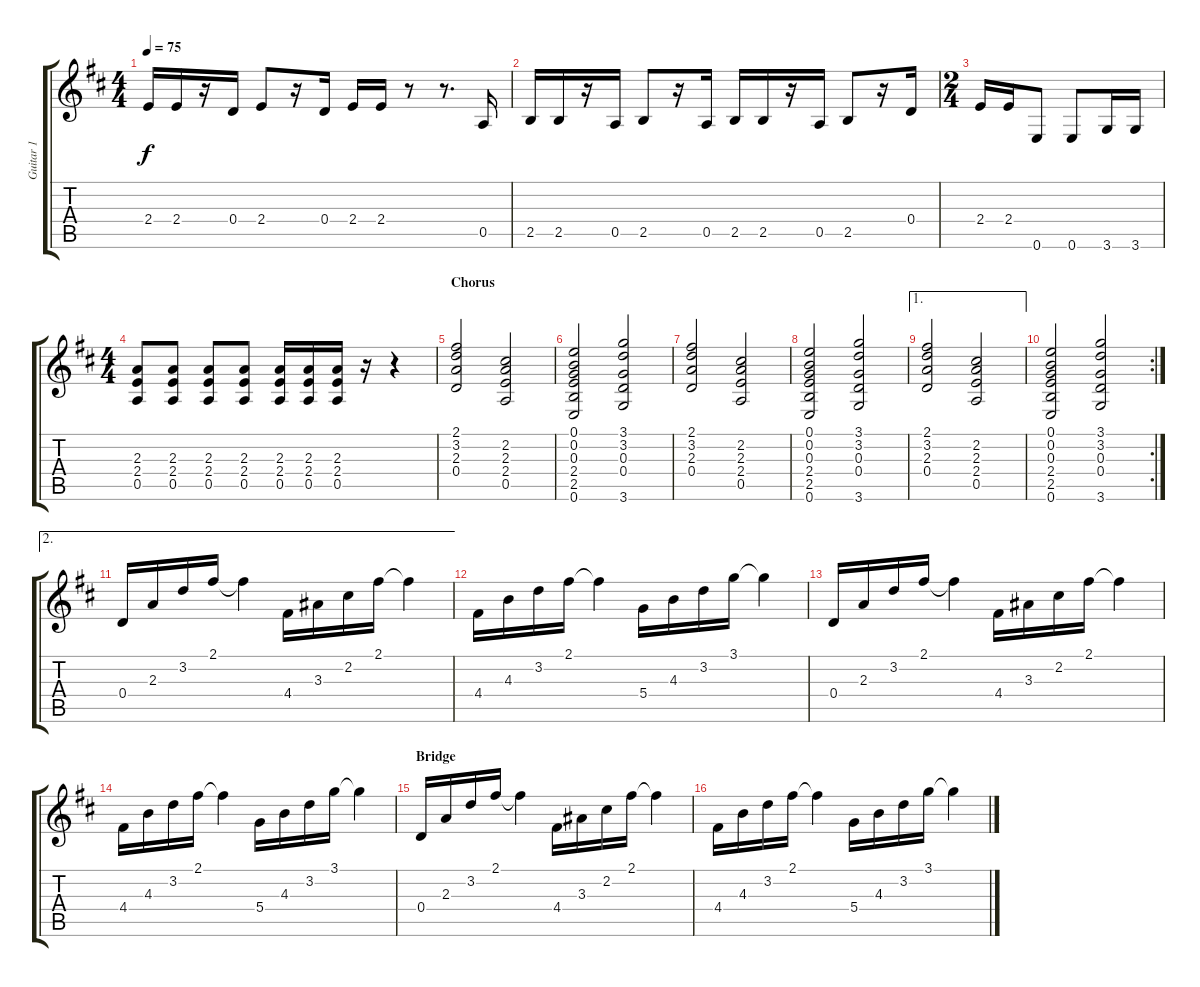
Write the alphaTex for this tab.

\track ("Guitar 1" "Guitar 1") {instrument electricguitarmuted}
\staff {score tabs}
\tuning (E4 B3 G3 D3 A2 E2) {hide}
\ts (4 4)
\tempo 75
\clef g2
\ks d
2.4.16{dy f} 2.4.16 r.16 0.4.16 2.4.8 r.16 0.4.16 2.4.16 2.4.16 r.8 r.8{d} 0.5.16 |
2.5.16 2.5.16 r.16 0.5.16 2.5.8 r.16 0.5.16 2.5.16 2.5.16 r.16 0.5.16 2.5.8 r.16 0.4.16 |
\ts (2 4)
2.4.16 2.4.16 0.6.8 0.6.8 3.6.16 3.6.16 |
\ts (4 4)
(2.3 2.4 0.5).8 (2.3 2.4 0.5).8 (2.3 2.4 0.5).8 (2.3 2.4 0.5).8 (2.3 2.4 0.5).16 (2.3 2.4 0.5).16 (2.3 2.4 0.5).16 r.16 r.4 |
\section ("" "Chorus")
(2.1 3.2 2.3 0.4).2 (2.2 2.3 2.4 0.5).2 |
(0.1 0.2 0.3 2.4 2.5 0.6).2 (3.1 3.2 0.3 0.4 3.6).2 |
(2.1 3.2 2.3 0.4).2 (2.2 2.3 2.4 0.5).2 |
(0.1 0.2 0.3 2.4 2.5 0.6).2 (3.1 3.2 0.3 0.4 3.6).2 |
\ae 1
(2.1 3.2 2.3 0.4).2 (2.2 2.3 2.4 0.5).2 |
\rc 2
(0.1 0.2 0.3 2.4 2.5 0.6).2 (3.1 3.2 0.3 0.4 3.6).2 |
\ae 2
0.4.16 2.3.16 3.2.16 2.1.16 2.1{t}.4 4.4.16 3.3.16 2.2.16 2.1.16 2.1{t}.4 |
4.4.16 4.3.16 3.2.16 2.1.16 2.1{t}.4 5.4.16 4.3.16 3.2.16 3.1.16 3.1{t}.4 |
0.4.16 2.3.16 3.2.16 2.1.16 2.1{t}.4 4.4.16 3.3.16 2.2.16 2.1.16 2.1{t}.4 |
4.4.16 4.3.16 3.2.16 2.1.16 2.1{t}.4 5.4.16 4.3.16 3.2.16 3.1.16 3.1{t}.4 |
\section ("" "Bridge")
0.4.16 2.3.16 3.2.16 2.1.16 2.1{t}.4 4.4.16 3.3.16 2.2.16 2.1.16 2.1{t}.4 |
4.4.16 4.3.16 3.2.16 2.1.16 2.1{t}.4 5.4.16 4.3.16 3.2.16 3.1.16 3.1{t}.4
